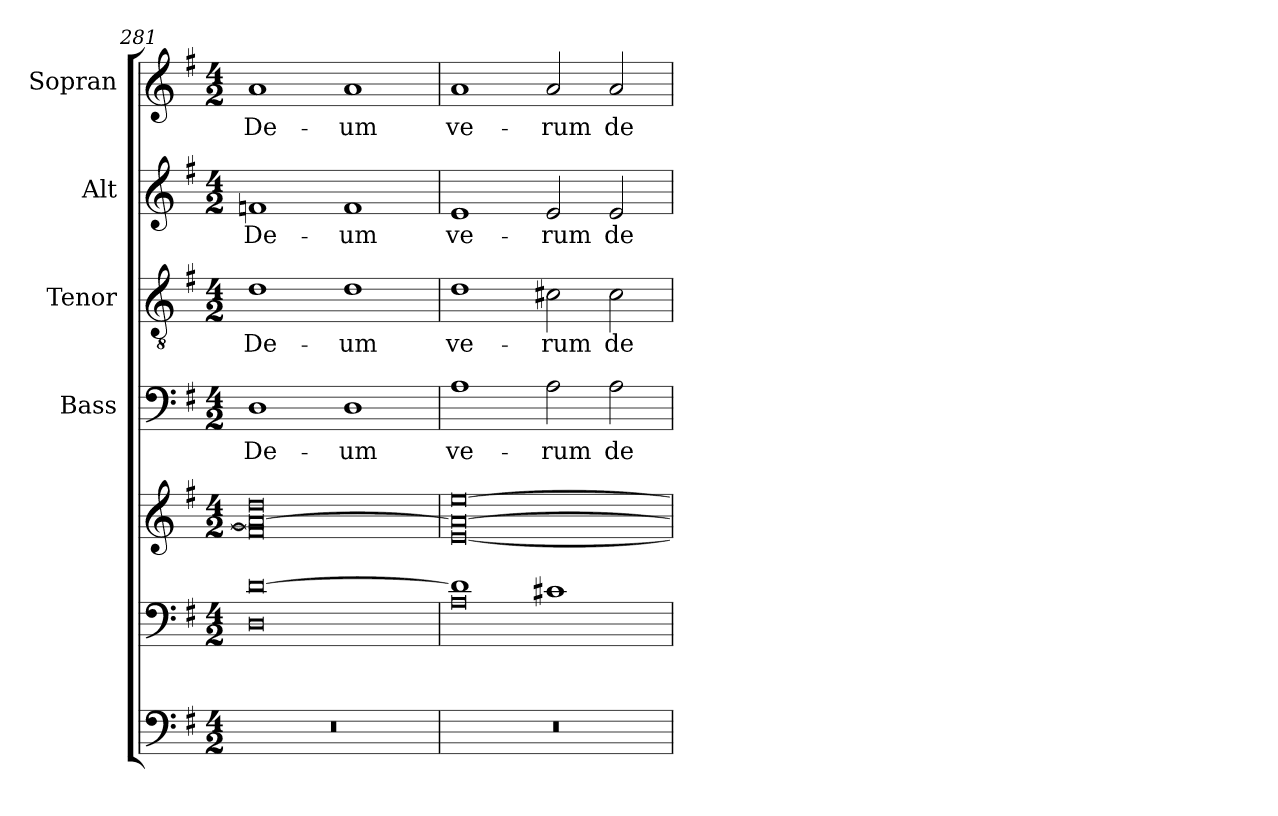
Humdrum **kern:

**kern	**kern	**kern	**kern	**text	**kern	**text	**kern	**text	**kern	**text
*part6	*part5	*part5	*part4	*part4	*part3	*part3	*part2	*part2	*part1	*part1
*staff7	*staff6	*staff5	*staff4	*staff4	*staff3	*staff3	*staff2	*staff2	*staff1	*staff1
*	*	*	*I"Bass	*	*I"Tenor	*	*I"Alt	*	*I"Sopran	*
*	*	*	*I'B.	*	*I'T.	*	*I'A.	*	*I'S.	*
*clefF4	*clefF4	*clefG2	*clefF4	*	*clefGv2	*	*clefG2	*	*clefG2	*
*k[f#]	*k[f#]	*k[f#]	*k[f#]	*	*k[f#]	*	*k[f#]	*	*k[f#]	*
*G:	*G:	*G:	*G:	*	*G:	*	*G:	*	*G:	*
*M4/2	*M4/2	*M4/2	*M4/2	*	*M4/2	*	*M4/2	*	*M4/2	*
=281	=281	=281	=281	=281	=281	=281	=281	=281	=281	=281
*	*	*^	*	*	*	*	*	*	*	*
!	!	!	!	!	!LO:LY:b	!	!LO:LY:b	!	!LO:LY:b	!	!LO:LY:b
0r	0D [0d	0a_ 0dd	0f]	1D	De-	1d	De-	1fn	De-	1a	De-
!	!	!	!	!	!LO:LY:b	!	!LO:LY:b	!	!LO:LY:b	!	!LO:LY:b
.	.	.	.	1D	-um	1d	-um	1f	-um	1a	-um
!!LO:LB:g=z
=282	=282	=282	=282	=282	=282	=282	=282	=282	=282	=282	=282
*	*^	*	*	*	*	*	*	*	*	*	*
!	!	!	!	!	!	!LO:LY:b	!	!LO:LY:b	!	!LO:LY:b	!	!LO:LY:b
0r	1d]	0A	0a_ [>0ee	[<0e	1A	ve-	1d	ve-	1e	ve-	1a	ve-
!	!	!	!	!	!	!LO:LY:b	!	!LO:LY:b	!	!LO:LY:b	!	!LO:LY:b
.	1c#X	.	.	.	2A\	-rum	2c#X\	-rum	2e/	-rum	2a/	-rum
!	!	!	!	!	!	!LO:LY:b	!	!LO:LY:b	!	!LO:LY:b	!	!LO:LY:b
.	.	.	.	.	2A\	de	2c#\	de	2e/	de	2a/	de
*	*v	*v	*	*	*	*	*	*	*	*	*	*
*	*	*v	*v	*	*	*	*	*	*	*	*
=	=	=	=	=	=	=	=	=	=	=
*-	*-	*-	*-	*-	*-	*-	*-	*-	*-	*-
